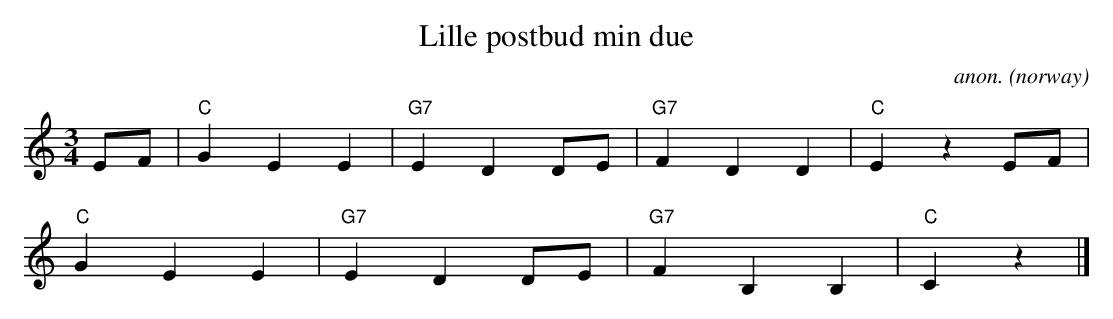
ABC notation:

X:1
T:Lille postbud min due
O:norway
C:anon.
M:3/4
L:1/8
K:C
EF|"C"G2E2E2|"G7"E2D2DE|"G7"F2D2D2|"C"E2 z2 EF|
"C"G2E2E2|"G7"E2D2DE|"G7"F2B,2B,2|"C"C2 z2|]
